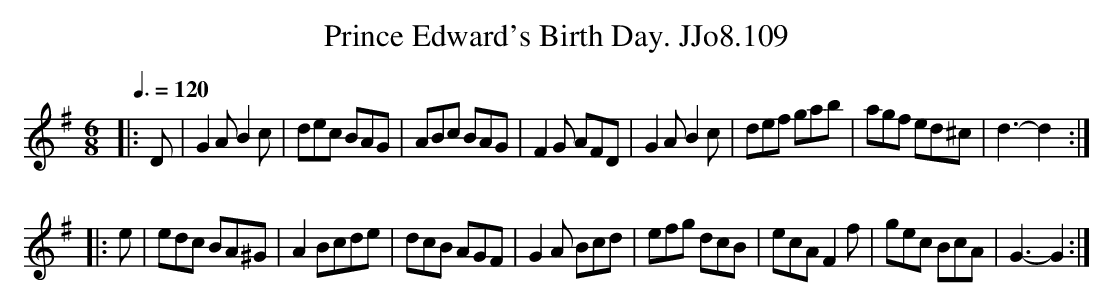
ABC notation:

X:1
T:Prince Edward's Birth Day. JJo8.109
M:6/8
L:1/8
Q:3/8=120
K:G
|:D|G2AB2c|dec BAG|ABc BAG|F2G AFD|G2AB2c|def gab|agf ed^c|d3-d2:|
|:e|edc BA^G|A2Bcde|dcB AGF|G2A Bcd|efg dcB|ecAF2f|gec BcA|G3-G2:|
